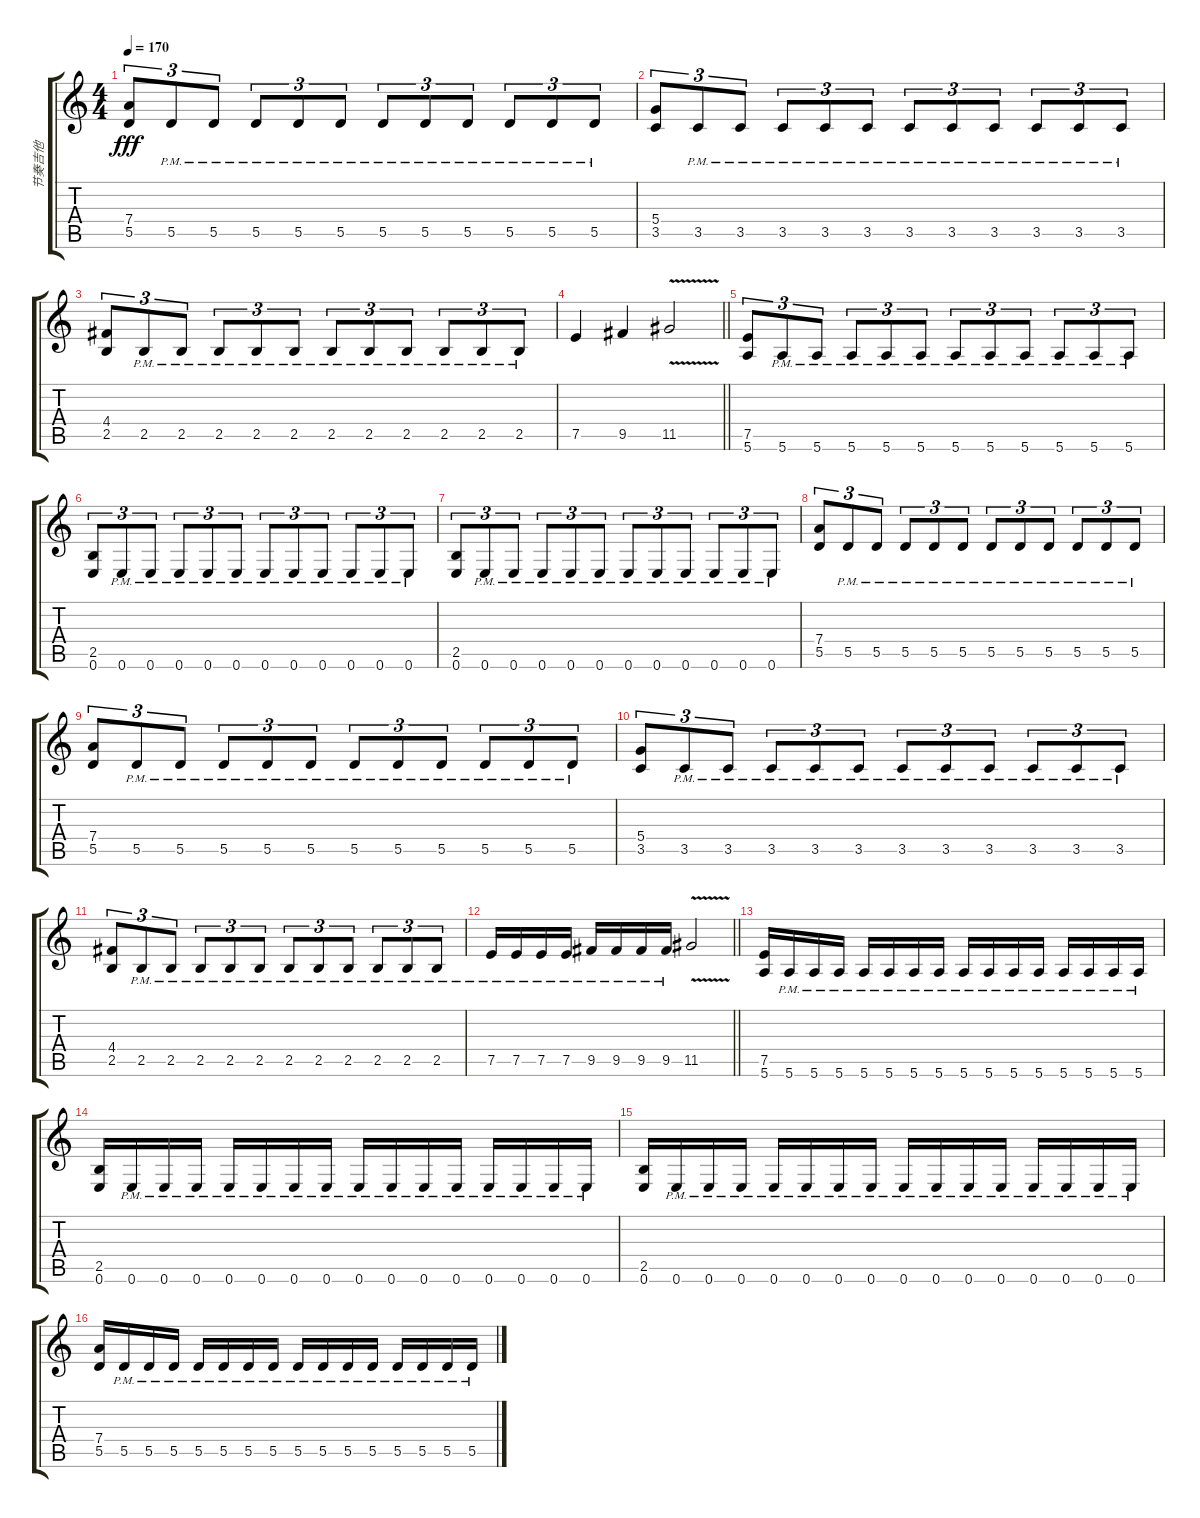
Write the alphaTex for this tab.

\track ("节奏吉他" "节奏吉他") {instrument distortionguitar}
\staff {score tabs}
\tuning (E4 B3 G3 D3 A2 E2) {hide}
\ts (4 4)
\tempo 170
\clef g2
\ks c
(7.4 5.5).8{tu (3 2) dy fff} 5.5{pm}.8{tu (3 2)} 5.5{pm}.8{tu (3 2)} 5.5{pm}.8{tu (3 2)} 5.5{pm}.8{tu (3 2)} 5.5{pm}.8{tu (3 2)} 5.5{pm}.8{tu (3 2)} 5.5{pm}.8{tu (3 2)} 5.5{pm}.8{tu (3 2)} 5.5{pm}.8{tu (3 2)} 5.5{pm}.8{tu (3 2)} 5.5{pm}.8{tu (3 2)} |
(5.4 3.5).8{tu (3 2)} 3.5{pm}.8{tu (3 2)} 3.5{pm}.8{tu (3 2)} 3.5{pm}.8{tu (3 2)} 3.5{pm}.8{tu (3 2)} 3.5{pm}.8{tu (3 2)} 3.5{pm}.8{tu (3 2)} 3.5{pm}.8{tu (3 2)} 3.5{pm}.8{tu (3 2)} 3.5{pm}.8{tu (3 2)} 3.5{pm}.8{tu (3 2)} 3.5{pm}.8{tu (3 2)} |
(4.4 2.5).8{tu (3 2)} 2.5{pm}.8{tu (3 2)} 2.5{pm}.8{tu (3 2)} 2.5{pm}.8{tu (3 2)} 2.5{pm}.8{tu (3 2)} 2.5{pm}.8{tu (3 2)} 2.5{pm}.8{tu (3 2)} 2.5{pm}.8{tu (3 2)} 2.5{pm}.8{tu (3 2)} 2.5{pm}.8{tu (3 2)} 2.5{pm}.8{tu (3 2)} 2.5{pm}.8{tu (3 2)} |
\barLineRight lightlight
7.5.4 9.5.4 11.5{v}.2 |
(7.5 5.6).8{tu (3 2)} 5.6{pm}.8{tu (3 2)} 5.6{pm}.8{tu (3 2)} 5.6{pm}.8{tu (3 2)} 5.6{pm}.8{tu (3 2)} 5.6{pm}.8{tu (3 2)} 5.6{pm}.8{tu (3 2)} 5.6{pm}.8{tu (3 2)} 5.6{pm}.8{tu (3 2)} 5.6{pm}.8{tu (3 2)} 5.6{pm}.8{tu (3 2)} 5.6{pm}.8{tu (3 2)} |
(2.5 0.6).8{tu (3 2)} 0.6{pm}.8{tu (3 2)} 0.6{pm}.8{tu (3 2)} 0.6{pm}.8{tu (3 2)} 0.6{pm}.8{tu (3 2)} 0.6{pm}.8{tu (3 2)} 0.6{pm}.8{tu (3 2)} 0.6{pm}.8{tu (3 2)} 0.6{pm}.8{tu (3 2)} 0.6{pm}.8{tu (3 2)} 0.6{pm}.8{tu (3 2)} 0.6{pm}.8{tu (3 2)} |
(2.5 0.6).8{tu (3 2)} 0.6{pm}.8{tu (3 2)} 0.6{pm}.8{tu (3 2)} 0.6{pm}.8{tu (3 2)} 0.6{pm}.8{tu (3 2)} 0.6{pm}.8{tu (3 2)} 0.6{pm}.8{tu (3 2)} 0.6{pm}.8{tu (3 2)} 0.6{pm}.8{tu (3 2)} 0.6{pm}.8{tu (3 2)} 0.6{pm}.8{tu (3 2)} 0.6{pm}.8{tu (3 2)} |
(7.4 5.5).8{tu (3 2)} 5.5{pm}.8{tu (3 2)} 5.5{pm}.8{tu (3 2)} 5.5{pm}.8{tu (3 2)} 5.5{pm}.8{tu (3 2)} 5.5{pm}.8{tu (3 2)} 5.5{pm}.8{tu (3 2)} 5.5{pm}.8{tu (3 2)} 5.5{pm}.8{tu (3 2)} 5.5{pm}.8{tu (3 2)} 5.5{pm}.8{tu (3 2)} 5.5{pm}.8{tu (3 2)} |
(7.4 5.5).8{tu (3 2)} 5.5{pm}.8{tu (3 2)} 5.5{pm}.8{tu (3 2)} 5.5{pm}.8{tu (3 2)} 5.5{pm}.8{tu (3 2)} 5.5{pm}.8{tu (3 2)} 5.5{pm}.8{tu (3 2)} 5.5{pm}.8{tu (3 2)} 5.5{pm}.8{tu (3 2)} 5.5{pm}.8{tu (3 2)} 5.5{pm}.8{tu (3 2)} 5.5{pm}.8{tu (3 2)} |
(5.4 3.5).8{tu (3 2)} 3.5{pm}.8{tu (3 2)} 3.5{pm}.8{tu (3 2)} 3.5{pm}.8{tu (3 2)} 3.5{pm}.8{tu (3 2)} 3.5{pm}.8{tu (3 2)} 3.5{pm}.8{tu (3 2)} 3.5{pm}.8{tu (3 2)} 3.5{pm}.8{tu (3 2)} 3.5{pm}.8{tu (3 2)} 3.5{pm}.8{tu (3 2)} 3.5{pm}.8{tu (3 2)} |
(4.4 2.5).8{tu (3 2)} 2.5{pm}.8{tu (3 2)} 2.5{pm}.8{tu (3 2)} 2.5{pm}.8{tu (3 2)} 2.5{pm}.8{tu (3 2)} 2.5{pm}.8{tu (3 2)} 2.5{pm}.8{tu (3 2)} 2.5{pm}.8{tu (3 2)} 2.5{pm}.8{tu (3 2)} 2.5{pm}.8{tu (3 2)} 2.5{pm}.8{tu (3 2)} 2.5{pm}.8{tu (3 2)} |
\barLineRight lightlight
7.5{pm}.16 7.5{pm}.16 7.5{pm}.16 7.5{pm}.16 9.5{pm}.16 9.5{pm}.16 9.5{pm}.16 9.5{pm}.16 11.5{v}.2 |
(7.5 5.6).16 5.6{pm}.16 5.6{pm}.16 5.6{pm}.16 5.6{pm}.16 5.6{pm}.16 5.6{pm}.16 5.6{pm}.16 5.6{pm}.16 5.6{pm}.16 5.6{pm}.16 5.6{pm}.16 5.6{pm}.16 5.6{pm}.16 5.6{pm}.16 5.6{pm}.16 |
(2.5 0.6).16 0.6{pm}.16 0.6{pm}.16 0.6{pm}.16 0.6{pm}.16 0.6{pm}.16 0.6{pm}.16 0.6{pm}.16 0.6{pm}.16 0.6{pm}.16 0.6{pm}.16 0.6{pm}.16 0.6{pm}.16 0.6{pm}.16 0.6{pm}.16 0.6{pm}.16 |
(2.5 0.6).16 0.6{pm}.16 0.6{pm}.16 0.6{pm}.16 0.6{pm}.16 0.6{pm}.16 0.6{pm}.16 0.6{pm}.16 0.6{pm}.16 0.6{pm}.16 0.6{pm}.16 0.6{pm}.16 0.6{pm}.16 0.6{pm}.16 0.6{pm}.16 0.6{pm}.16 |
(7.4 5.5).16 5.5{pm}.16 5.5{pm}.16 5.5{pm}.16 5.5{pm}.16 5.5{pm}.16 5.5{pm}.16 5.5{pm}.16 5.5{pm}.16 5.5{pm}.16 5.5{pm}.16 5.5{pm}.16 5.5{pm}.16 5.5{pm}.16 5.5{pm}.16 5.5{pm}.16
